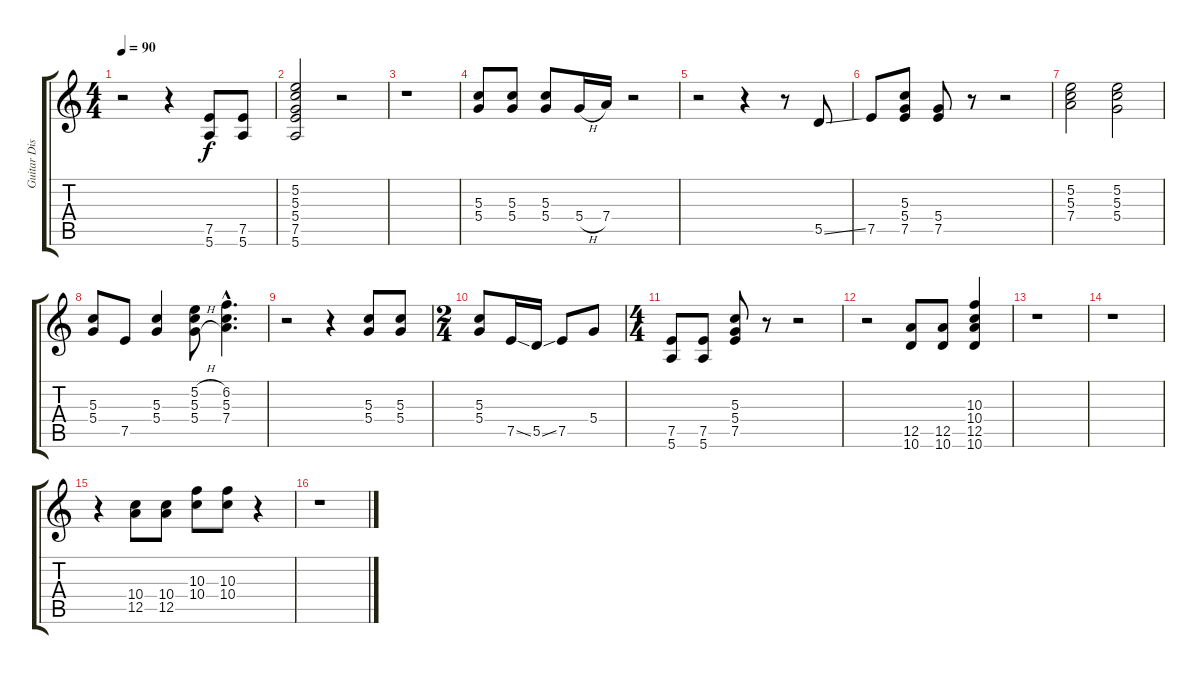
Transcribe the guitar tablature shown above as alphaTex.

\track ("Guitar Dist" "Guitar Dis") {instrument distortionguitar}
\staff {score tabs}
\tuning (E4 B3 G3 D3 A2 E2) {hide}
\ts (4 4)
\tempo 90
\clef g2
\ks c
r.2{dy f} r.4 (7.5 5.6).8 (7.5 5.6).8 |
(5.2 5.3 5.4 7.5 5.6).2 r.2 |
r.1 |
(5.3 5.4).8 (5.3 5.4).8 (5.3 5.4).8 5.4{h}.16 7.4.16 r.2 |
r.2 r.4 r.8 5.5{ss}.8 |
7.5.8 (5.3 5.4 7.5).8 (5.4 7.5).8 r.8 r.2 |
(5.2 5.3 7.4).2 (5.2 5.3 5.4).2 |
(5.3 5.4).8 7.5.8 (5.3 5.4).4 (5.2{h} 5.3 5.4{h}).8 (6.2{hac} 5.3{hac} 7.4{hac}).4{d} |
r.2 r.4 (5.3 5.4).8 (5.3 5.4).8 |
\ts (2 4)
(5.3 5.4).8 7.5{ss}.16 5.5{ss}.16 7.5.8 5.4.8 |
\ts (4 4)
(7.5 5.6).8 (7.5 5.6).8 (5.3 5.4 7.5).8 r.8 r.2 |
r.2 (12.5 10.6).8 (12.5 10.6).8 (10.3 10.4 12.5 10.6).4 |
r.1 |
r.1 |
r.4 (10.4 12.5).8 (10.4 12.5).8 (10.3 10.4).8 (10.3 10.4).8 r.4 |
r.1
